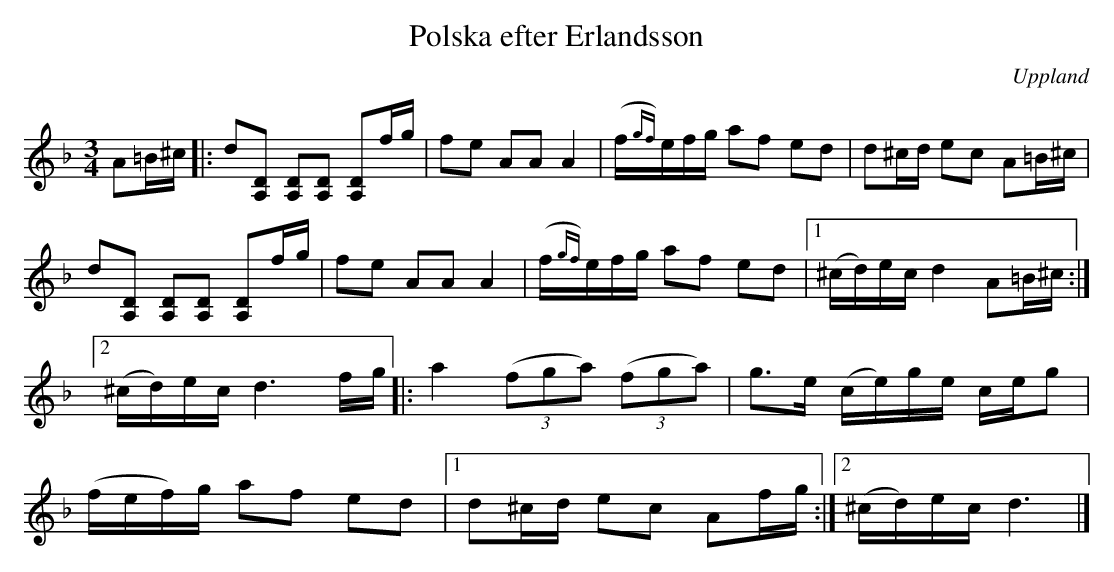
X:1
T: Polska efter Erlandsson
O: Uppland
M: 3/4
L: 1/16
K: Dm
A2=B^c |: d2[D2A,2] [D2A,2][D2A,2] [A,2D2]fg | f2e2 A2A2 A4 | (f{gf})efg a2f2 e2d2 | d2^cd e2c2 A2=B^c |
          d2[D2A,2] [D2A,2][D2A,2] [A,2D2]fg | f2e2 A2A2 A4 | (f{gf})efg a2f2 e2d2 |1 (^cd)ec d4 A2=B^c :|2
(^cd)ec d6fg |: a4 ((3f2g2a2) ((3f2g2a2) |  g2>e2 (ce)ge ceg2 |
(fef)g a2f2 e2d2 |1 d2^cd e2c2 A2fg :|2 (^cd)ec d6 |]
